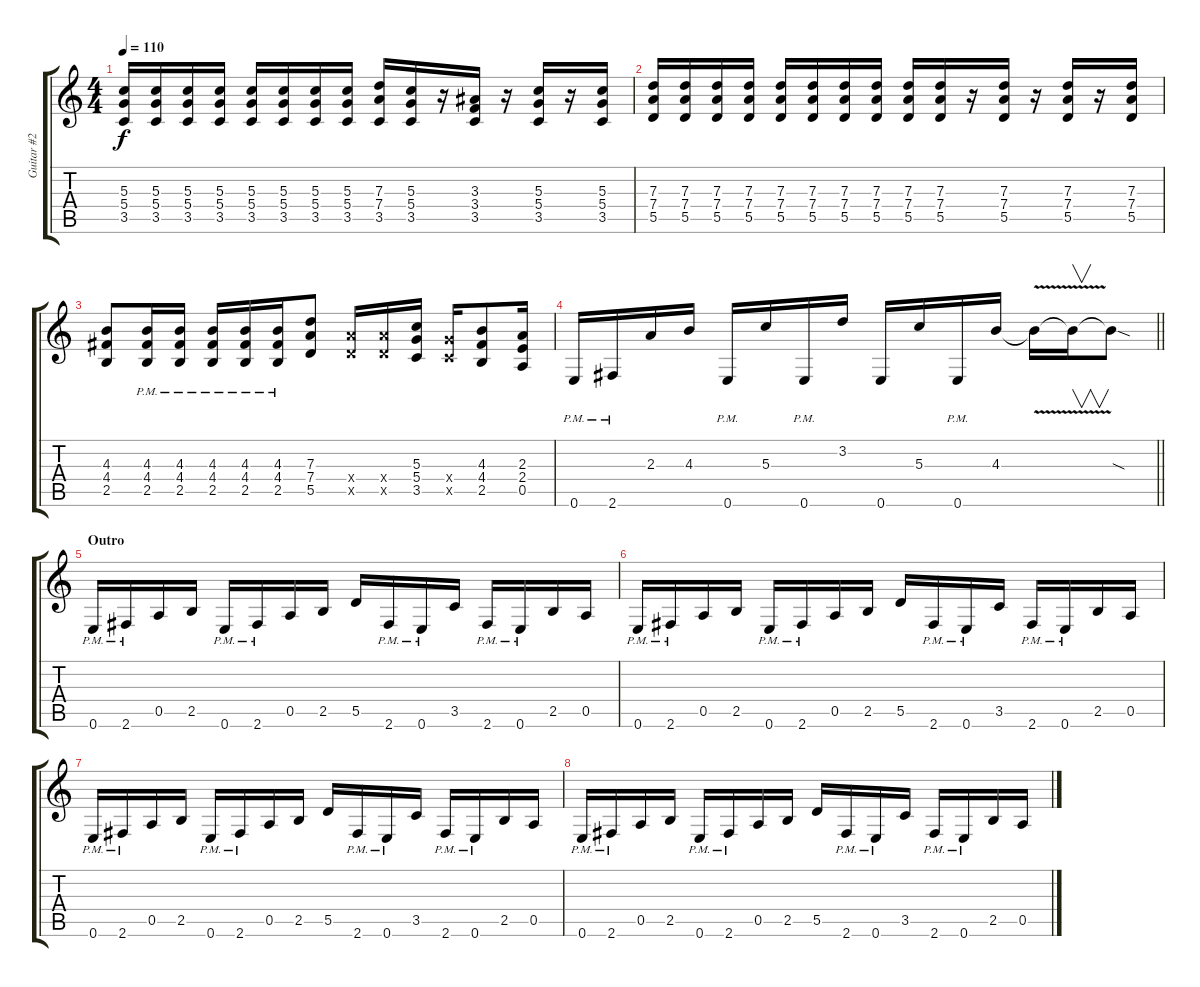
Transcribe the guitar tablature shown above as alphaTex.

\track ("Guitar #2" "Guitar #2") {instrument overdrivenguitar}
\staff {score tabs}
\tuning (E4 B3 G3 D3 A2 E2) {hide}
\ts (4 4)
\tempo 110
\clef g2
\ks c
(5.3 5.4 3.5).16{dy f} (5.3 5.4 3.5).16 (5.3 5.4 3.5).16 (5.3 5.4 3.5).16 (5.3 5.4 3.5).16 (5.3 5.4 3.5).16 (5.3 5.4 3.5).16 (5.3 5.4 3.5).16 (7.3 7.4 3.5).16 (5.3 5.4 3.5).16 r.16 (3.3 3.4 3.5).16 r.16 (5.3 5.4 3.5).16 r.16 (5.3 5.4 3.5).16 |
(7.3 7.4 5.5).16 (7.3 7.4 5.5).16 (7.3 7.4 5.5).16 (7.3 7.4 5.5).16 (7.3 7.4 5.5).16 (7.3 7.4 5.5).16 (7.3 7.4 5.5).16 (7.3 7.4 5.5).16 (7.3 7.4 5.5).16 (7.3 7.4 5.5).16 r.16 (7.3 7.4 5.5).16 r.16 (7.3 7.4 5.5).16 r.16 (7.3 7.4 5.5).16 |
(4.3 4.4 2.5).8 (4.3{pm} 4.4{pm} 2.5{pm}).16 (4.3{pm} 4.4{pm} 2.5{pm}).16 (4.3{pm} 4.4{pm} 2.5{pm}).16 (4.3{pm} 4.4{pm} 2.5{pm}).16 (4.3{pm} 4.4{pm} 2.5{pm}).16 (7.3 7.4 5.5).8 (7.4{x} 5.5{x}).16 (7.4{x} 5.5{x}).16 (5.3 5.4 3.5).16 (5.4{x} 3.5{x}).16 (4.3 4.4 2.5).8 (2.3 2.4 0.5).16 |
\barLineRight lightlight
0.6{pm}.16 2.6{pm}.16 2.3.16 4.3.16 0.6{pm}.16 5.3.16 0.6{pm}.16 3.2.16 0.6.16 5.3.16 0.6{pm}.16 4.3.16 4.3{v t}.16 4.3{t}.16{v} 4.3{sod t}.8 |
\section ("" "Outro")
0.6{pm}.16 2.6{pm}.16 0.5.16 2.5.16 0.6{pm}.16 2.6{pm}.16 0.5.16 2.5.16 5.5.16 2.6{pm}.16 0.6{pm}.16 3.5.16 2.6{pm}.16 0.6{pm}.16 2.5.16 0.5.16 |
0.6{pm}.16 2.6{pm}.16 0.5.16 2.5.16 0.6{pm}.16 2.6{pm}.16 0.5.16 2.5.16 5.5.16 2.6{pm}.16 0.6{pm}.16 3.5.16 2.6{pm}.16 0.6{pm}.16 2.5.16 0.5.16 |
0.6{pm}.16 2.6{pm}.16 0.5.16 2.5.16 0.6{pm}.16 2.6{pm}.16 0.5.16 2.5.16 5.5.16 2.6{pm}.16 0.6{pm}.16 3.5.16 2.6{pm}.16 0.6{pm}.16 2.5.16 0.5.16 |
0.6{pm}.16 2.6{pm}.16 0.5.16 2.5.16 0.6{pm}.16 2.6{pm}.16 0.5.16 2.5.16 5.5.16 2.6{pm}.16 0.6{pm}.16 3.5.16 2.6{pm}.16 0.6{pm}.16 2.5.16 0.5.16
